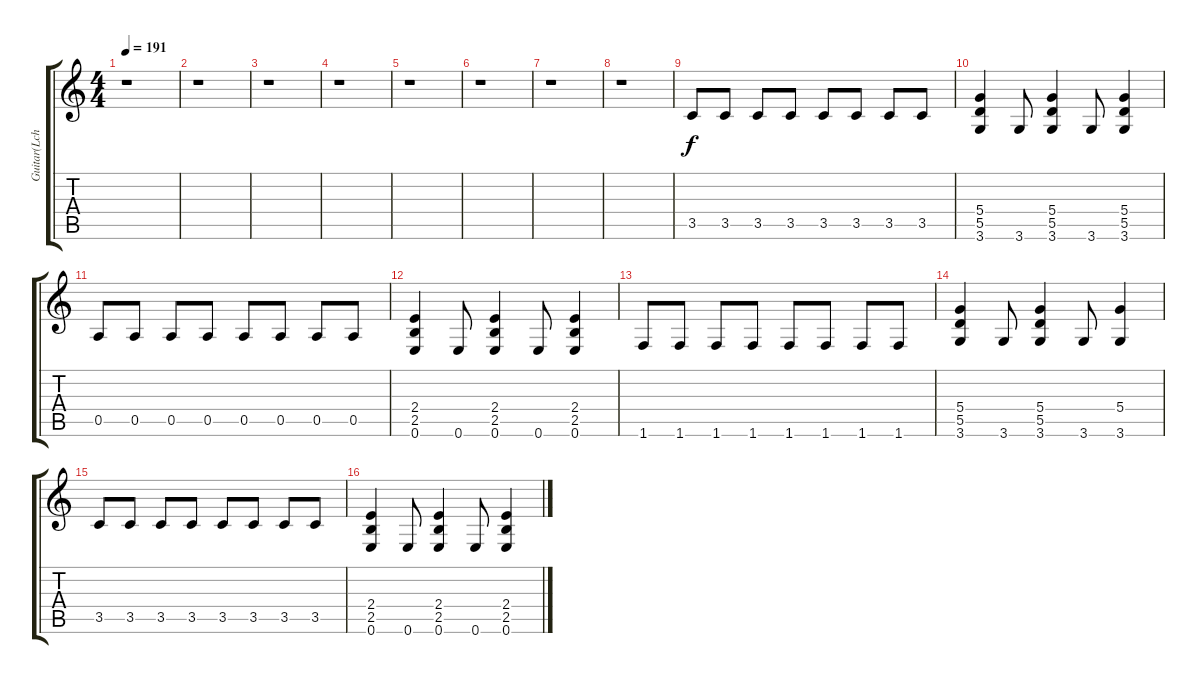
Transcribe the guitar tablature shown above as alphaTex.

\track ("Guitar(Lch.)" "Guitar(Lch") {instrument distortionguitar}
\staff {score tabs}
\tuning (E4 B3 G3 D3 A2 E2) {hide}
\ts (4 4)
\tempo 191
\clef g2
\ks c
r.1{dy f} |
r.1 |
r.1 |
r.1 |
r.1 |
r.1 |
r.1 |
r.1 |
3.5.8 3.5.8 3.5.8 3.5.8 3.5.8 3.5.8 3.5.8 3.5.8 |
(5.4 5.5 3.6).4 3.6.8 (5.4 5.5 3.6).4 3.6.8 (5.4 5.5 3.6).4 |
0.5.8 0.5.8 0.5.8 0.5.8 0.5.8 0.5.8 0.5.8 0.5.8 |
(2.4 2.5 0.6).4 0.6.8 (2.4 2.5 0.6).4 0.6.8 (2.4 2.5 0.6).4 |
1.6.8 1.6.8 1.6.8 1.6.8 1.6.8 1.6.8 1.6.8 1.6.8 |
(5.4 5.5 3.6).4 3.6.8 (5.4 5.5 3.6).4 3.6.8 (5.4 3.6).4 |
3.5.8 3.5.8 3.5.8 3.5.8 3.5.8 3.5.8 3.5.8 3.5.8 |
(2.4 2.5 0.6).4 0.6.8 (2.4 2.5 0.6).4 0.6.8 (2.4 2.5 0.6).4
